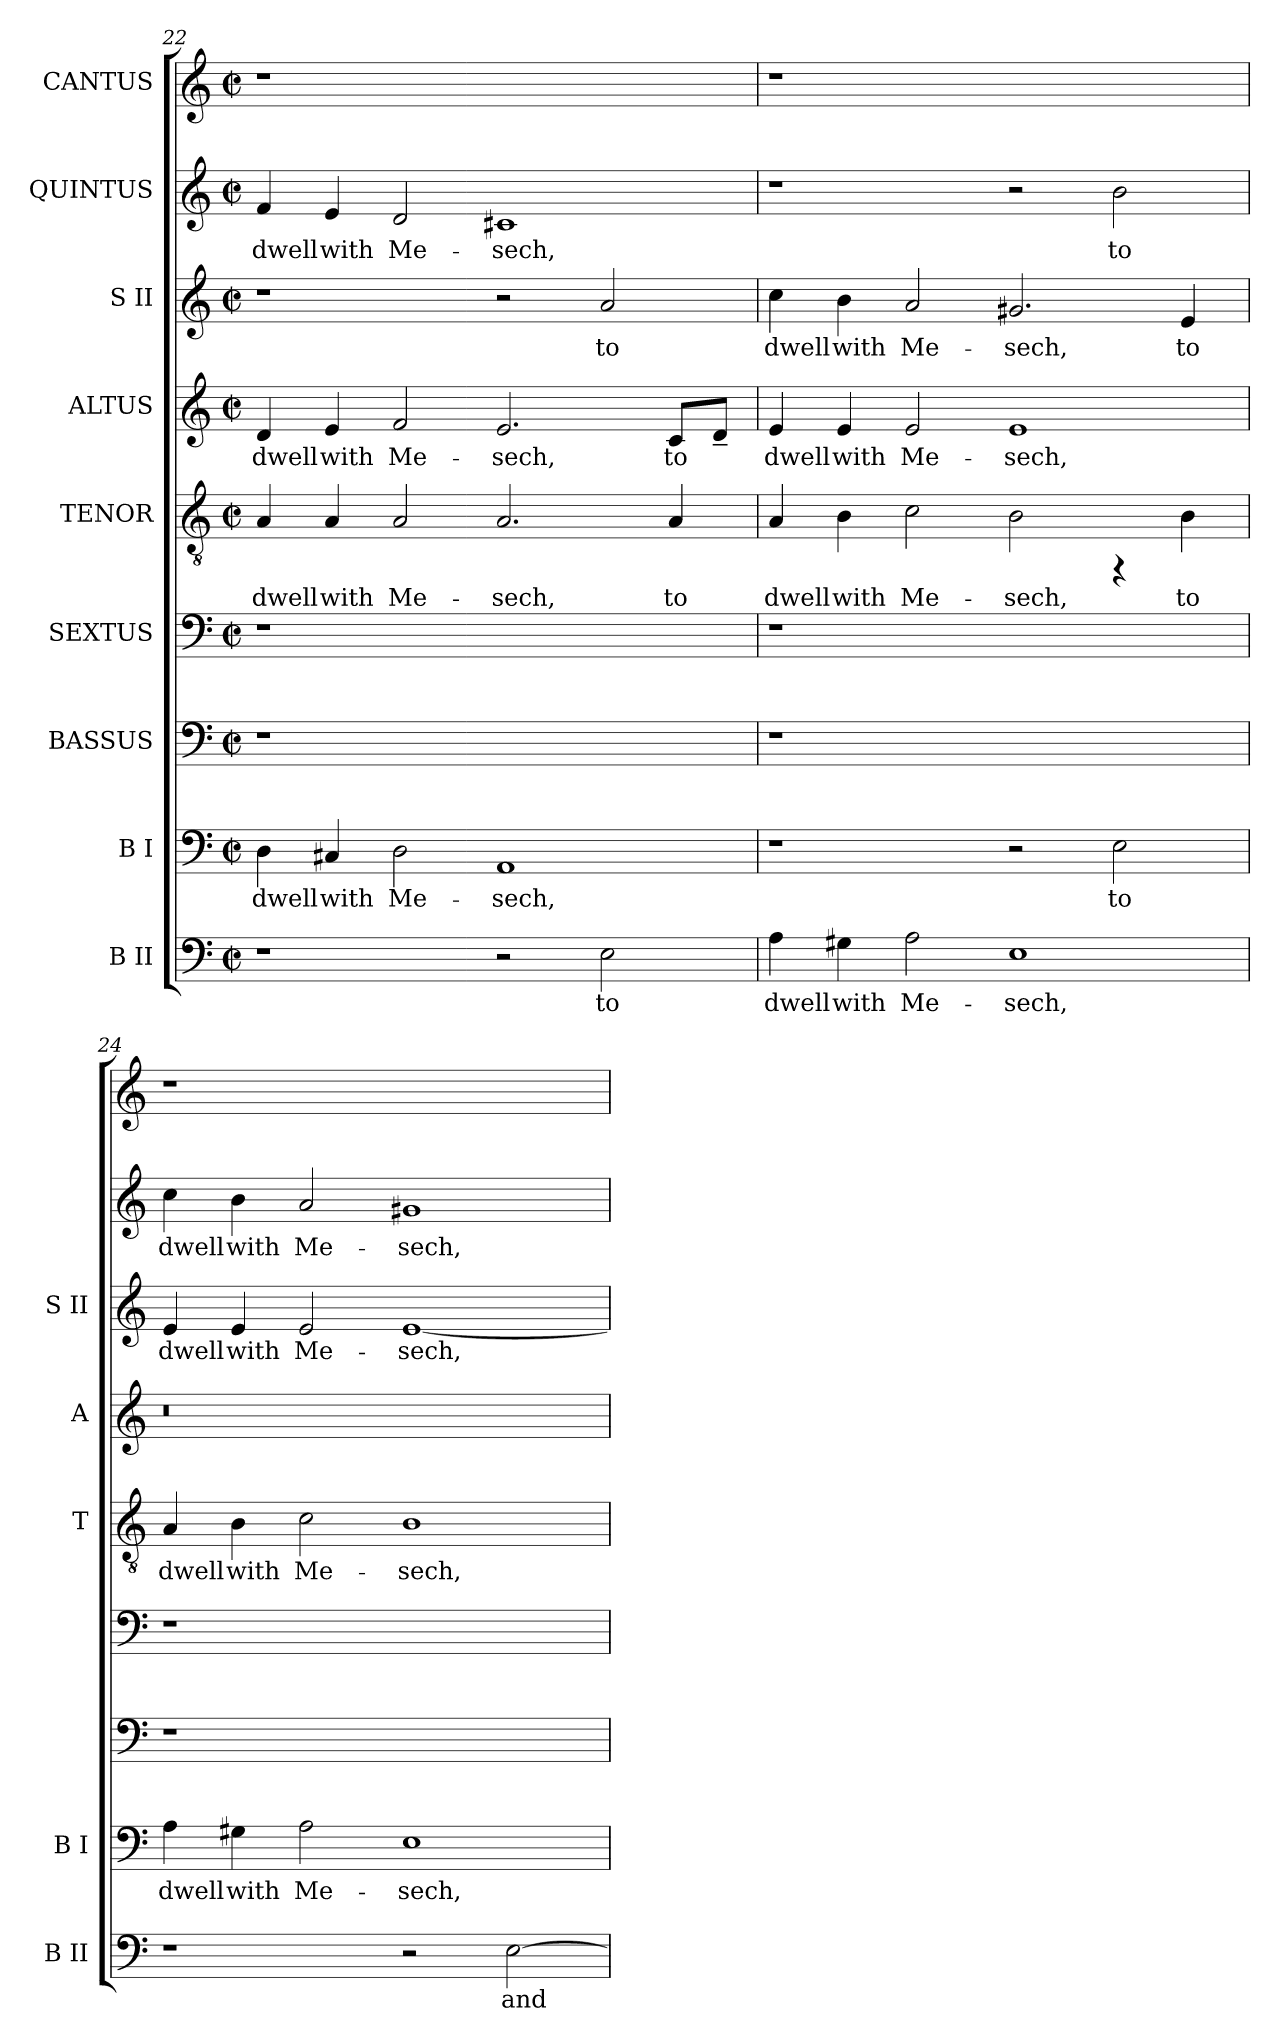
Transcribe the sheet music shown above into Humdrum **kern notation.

**kern	**text	**kern	**text	**kern	**kern	**kern	**text	**kern	**text	**kern	**text	**kern	**text	**kern
*part9	*part9	*part8	*part8	*part7	*part6	*part5	*part5	*part4	*part4	*part3	*part3	*part2	*part2	*part1
*staff9	*staff9	*staff8	*staff8	*staff7	*staff6	*staff5	*staff5	*staff4	*staff4	*staff3	*staff3	*staff2	*staff2	*staff1
*I"B II	*	*I"B I	*	*I"BASSUS	*I"SEXTUS	*I"TENOR	*	*I"ALTUS	*	*I"S II	*	*I"QUINTUS	*	*I"CANTUS
*I'B II	*	*I'B I	*	*	*	*I'T	*	*I'A	*	*I'S II	*	*	*	*
*clefF4	*	*clefF4	*	*clefF4	*clefF4	*clefGv2	*	*clefG2	*	*clefG2	*	*clefG2	*	*clefG2
*k[]	*	*k[]	*	*k[]	*k[]	*k[]	*	*k[]	*	*k[]	*	*k[]	*	*k[]
*C:	*	*C:	*	*C:	*C:	*C:	*	*C:	*	*C:	*	*C:	*	*C:
*M2/2	*	*M2/2	*	*M2/2	*M2/2	*M2/2	*	*M2/2	*	*M2/2	*	*M2/2	*	*M2/2
*met(c|)	*	*met(c|)	*	*met(c|)	*met(c|)	*met(c|)	*	*met(c|)	*	*met(c|)	*	*met(c|)	*	*met(c|)
=22	=22	=22	=22	=22	=22	=22	=22	=22	=22	=22	=22	=22	=22	=22
!	!	!	!LO:LY:b	!	!	!	!LO:LY:b:cj	!	!LO:LY:b:rj	!	!	!	!LO:LY:b:rj	!
1r	.	4D\	dwell	1r	1r	4A/	dwell	4d/	dwell	1r	.	4f/	dwell	1r
!	!	!	!LO:LY:b	!	!	!	!LO:LY:b:cj	!	!LO:LY:b:rj	!	!	!	!LO:LY:b:rj	!
.	.	4C#X/	with	.	.	4A/	with	4e/	with	.	.	4e/	with	.
!	!	!	!LO:LY:b	!	!	!	!LO:LY:b:cj	!	!LO:LY:b:rj	!	!	!	!LO:LY:b:rj	!
.	.	2D\	Me-	.	.	2A/	Me-	2f/	Me-	.	.	2d/	Me-	.
!	!	!	!LO:LY:b	!	!	!	!LO:LY:b:cj	!	!LO:LY:b:rj	!	!	!	!LO:LY:b:rj	!
2r	.	1AA	-sech,	1ryy	1ryy	2.A/	-sech,	2.e/	-sech,	2r	.	1c#X	-sech,	1ryy
!	!LO:LY:b:cj	!	!	!	!	!	!	!	!	!	!LO:LY:b:cj	!	!	!
2E\	to	.	.	.	.	.	.	.	.	2a/	to	.	.	.
!	!	!	!	!	!	!	!LO:LY:b:cj	!	!LO:LY:b:rj	!	!	!	!	!
.	.	.	.	.	.	4A/	to	8c/L	to	.	.	.	.	.
!	!	!	!	!	!	!	!	!	!LO:LY:b:rj	!	!	!	!	!
.	.	.	.	.	.	.	.	8d~</J	.	.	.	.	.	.
=23	=23	=23	=23	=23	=23	=23	=23	=23	=23	=23	=23	=23	=23	=23
!	!LO:LY:b:cj	!	!	!	!	!	!LO:LY:b:cj	!	!LO:LY:b:rj	!	!LO:LY:b:cj	!	!	!
4A\	dwell	1r	.	1r	1r	4A/	dwell	4e/	dwell	4cc\	dwell	1r	.	1r
!	!LO:LY:b:cj	!	!	!	!	!	!LO:LY:b:cj	!	!LO:LY:b:rj	!	!LO:LY:b:cj	!	!	!
4G#X\	with	.	.	.	.	4B\	with	4e/	with	4b\	with	.	.	.
!	!LO:LY:b:cj	!	!	!	!	!	!LO:LY:b:cj	!	!LO:LY:b:rj	!	!LO:LY:b:cj	!	!	!
2A\	Me-	.	.	.	.	2c\	Me-	2e/	Me-	2a/	Me-	.	.	.
!	!LO:LY:b:cj	!	!	!	!	!	!LO:LY:b:cj	!	!LO:LY:b:rj	!	!LO:LY:b:cj	!	!	!
1E	-sech,	2r	.	1ryy	1ryy	2B\	-sech,	1e	-sech,	2.g#X/	-sech,	2r	.	1ryy
!	!	!	!LO:LY:b	!	!	!	!	!	!	!	!	!	!LO:LY:b:rj	!
.	.	2E\	to	.	.	4rFF	.	.	.	.	.	2b\	to	.
!	!	!	!	!	!	!	!LO:LY:b:cj	!	!	!	!LO:LY:b:cj	!	!	!
.	.	.	.	.	.	4B\	to	.	.	4e/	to	.	.	.
!!LO:PB:g=z
=24	=24	=24	=24	=24	=24	=24	=24	=24	=24	=24	=24	=24	=24	=24
!	!	!	!LO:LY:b	!	!	!	!LO:LY:b:cj	!	!	!	!LO:LY:b:cj	!	!LO:LY:b:rj	!
1r	.	4A\	dwell	1r	1r	4A/	dwell	0r	.	4e/	dwell	4cc\	dwell	1r
!	!	!	!LO:LY:b	!	!	!	!LO:LY:b:cj	!	!	!	!LO:LY:b:cj	!	!LO:LY:b:rj	!
.	.	4G#X\	with	.	.	4B\	with	.	.	4e/	with	4b\	with	.
!	!	!	!LO:LY:b	!	!	!	!LO:LY:b:cj	!	!	!	!LO:LY:b:cj	!	!LO:LY:b:rj	!
.	.	2A\	Me-	.	.	2c\	Me-	.	.	2e/	Me-	2a/	Me-	.
!	!	!	!LO:LY:b	!	!	!	!LO:LY:b:cj	!	!	!	!LO:LY:b:cj	!	!LO:LY:b:rj	!
2r	.	1E	-sech,	1ryy	1ryy	1B	-sech,	.	.	[<1e	-sech,	1g#X	-sech,	1ryy
!	!LO:LY:b:cj	!	!	!	!	!	!	!	!	!	!	!	!	!
[>2E\	and	.	.	.	.	.	.	.	.	.	.	.	.	.
=	=	=	=	=	=	=	=	=	=	=	=	=	=	=
*-	*-	*-	*-	*-	*-	*-	*-	*-	*-	*-	*-	*-	*-	*-
